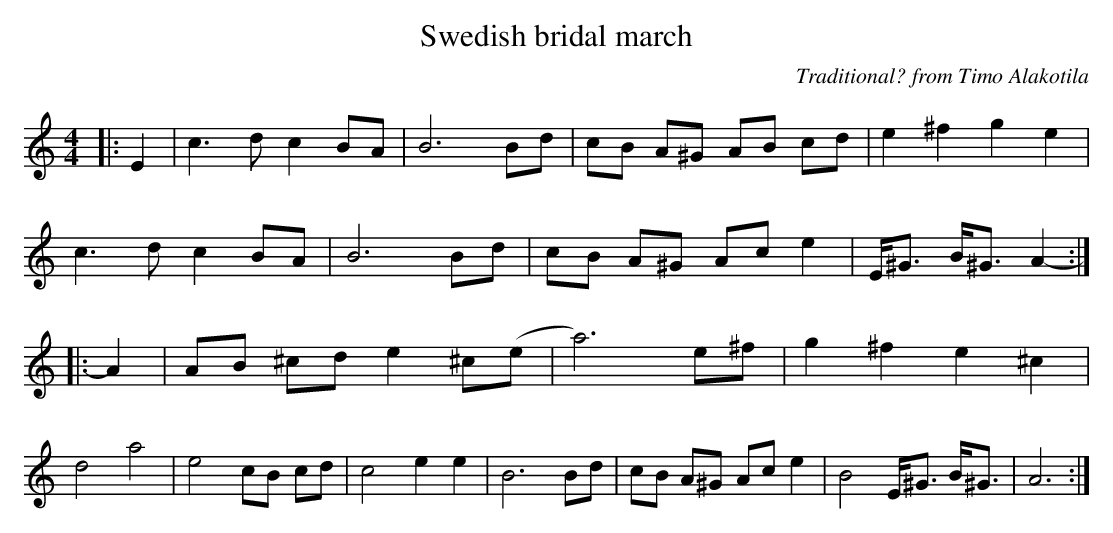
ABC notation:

X:1
T:Swedish bridal march
C:Traditional? from Timo Alakotila
M:4/4
L:1/8
K:A minor
 |:E2 |c2 >d2 c2 BA |B6 Bd |cB A^G AB cd |e2 ^f2 g2 e2 |c2 >d2 c2 BA |B6 Bd |\
 cB A^G Ac e2 |E<^G B<^G A2- :||:A2 |AB ^cd e2 ^c(e |a6) e^f |g2 ^f2 e2 ^c2 |d4 a4 |\
 e4 cB cd |c4 e2 e2 |B6 Bd |cB A^G Ac e2 |B4 E<^G B<^G |A6 :|
